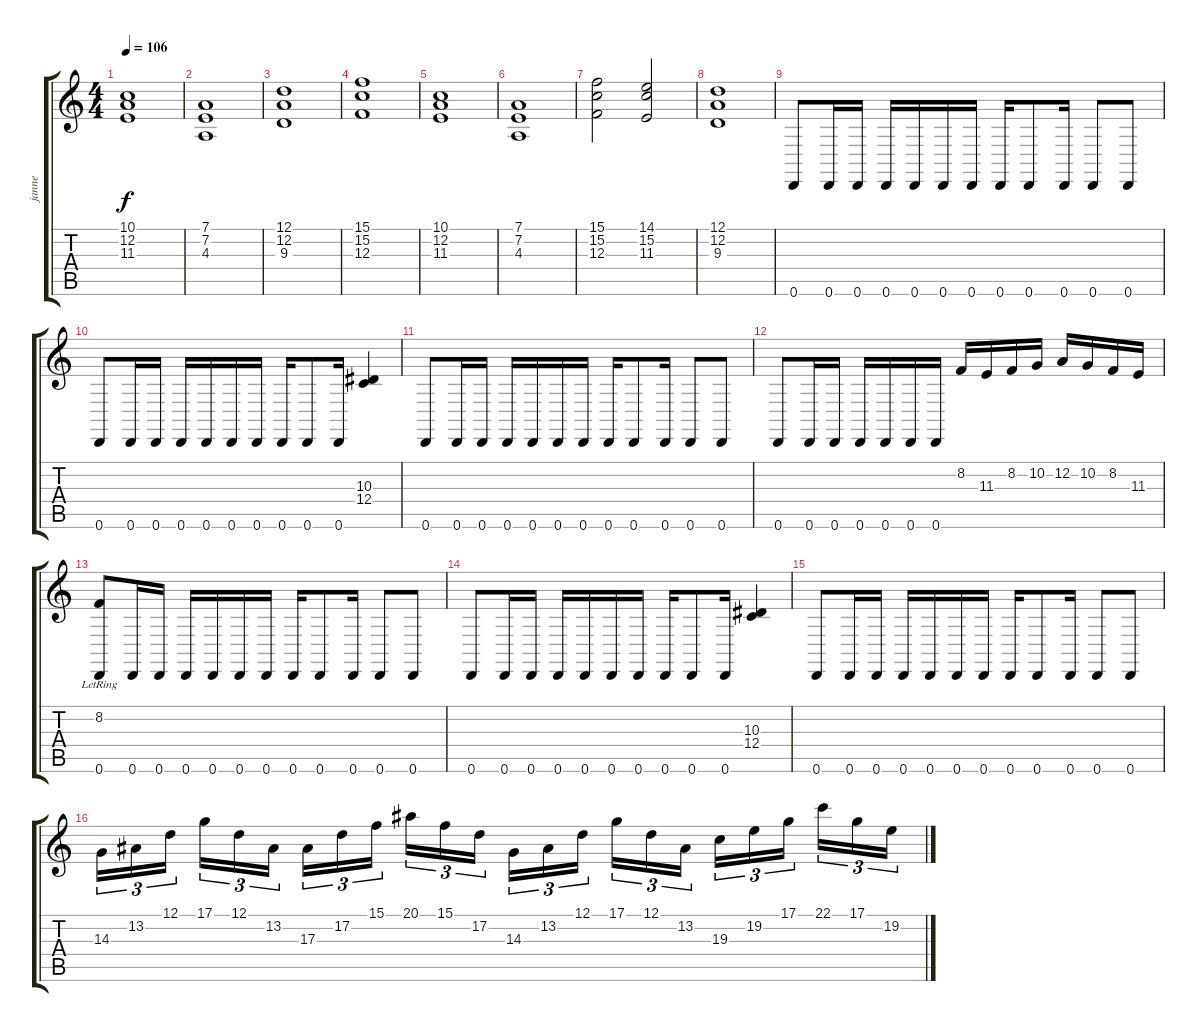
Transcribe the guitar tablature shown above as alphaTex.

\track ("janne" "janne") {instrument stringensemble1}
\staff {score tabs}
\tuning (D4 A3 F3 C3 G2 D2) {hide}
\ts (4 4)
\tempo 106
\clef g2
\ks c
(10.1 12.2 11.3).1{dy f instrument stringensemble1} |
(7.1 7.2 4.3).1 |
(12.1 12.2 9.3).1 |
(15.1 15.2 12.3).1 |
(10.1 12.2 11.3).1 |
(7.1 7.2 4.3).1 |
(15.1 15.2 12.3).2 (14.1 15.2 11.3).2 |
(12.1 12.2 9.3).1 |
0.6.8{volume 16 instrument harpsichord} 0.6.16 0.6.16 0.6.16 0.6.16 0.6.16 0.6.16 0.6.16 0.6.8 0.6.16 0.6.8 0.6.8 |
0.6.8 0.6.16 0.6.16 0.6.16 0.6.16 0.6.16 0.6.16 0.6.16 0.6.8 0.6.16 (10.3 12.4).4 |
0.6.8{volume 16 instrument harpsichord} 0.6.16 0.6.16 0.6.16 0.6.16 0.6.16 0.6.16 0.6.16 0.6.8 0.6.16 0.6.8 0.6.8 |
0.6.8 0.6.16 0.6.16 0.6.16 0.6.16 0.6.16 0.6.16 8.2.16 11.3.16 8.2.16 10.2.16 12.2.16 10.2.16 8.2.16 11.3.16 |
(8.2{lr} 0.6).8 0.6.16 0.6.16 0.6.16 0.6.16 0.6.16 0.6.16 0.6.16 0.6.8 0.6.16 0.6.8 0.6.8 |
0.6.8 0.6.16 0.6.16 0.6.16 0.6.16 0.6.16 0.6.16 0.6.16 0.6.8 0.6.16 (10.3 12.4).4 |
0.6.8 0.6.16 0.6.16 0.6.16 0.6.16 0.6.16 0.6.16 0.6.16 0.6.8 0.6.16 0.6.8 0.6.8 |
14.3.16{tu (3 2) volume 16 instrument harpsichord} 13.2.16{tu (3 2)} 12.1.16{tu (3 2)} 17.1.16{tu (3 2)} 12.1.16{tu (3 2)} 13.2.16{tu (3 2)} 17.3.16{tu (3 2)} 17.2.16{tu (3 2)} 15.1.16{tu (3 2)} 20.1.16{tu (3 2)} 15.1.16{tu (3 2)} 17.2.16{tu (3 2)} 14.3.16{tu (3 2)} 13.2.16{tu (3 2)} 12.1.16{tu (3 2)} 17.1.16{tu (3 2)} 12.1.16{tu (3 2)} 13.2.16{tu (3 2)} 19.3.16{tu (3 2)} 19.2.16{tu (3 2)} 17.1.16{tu (3 2)} 22.1.16{tu (3 2)} 17.1.16{tu (3 2)} 19.2.16{tu (3 2)}
